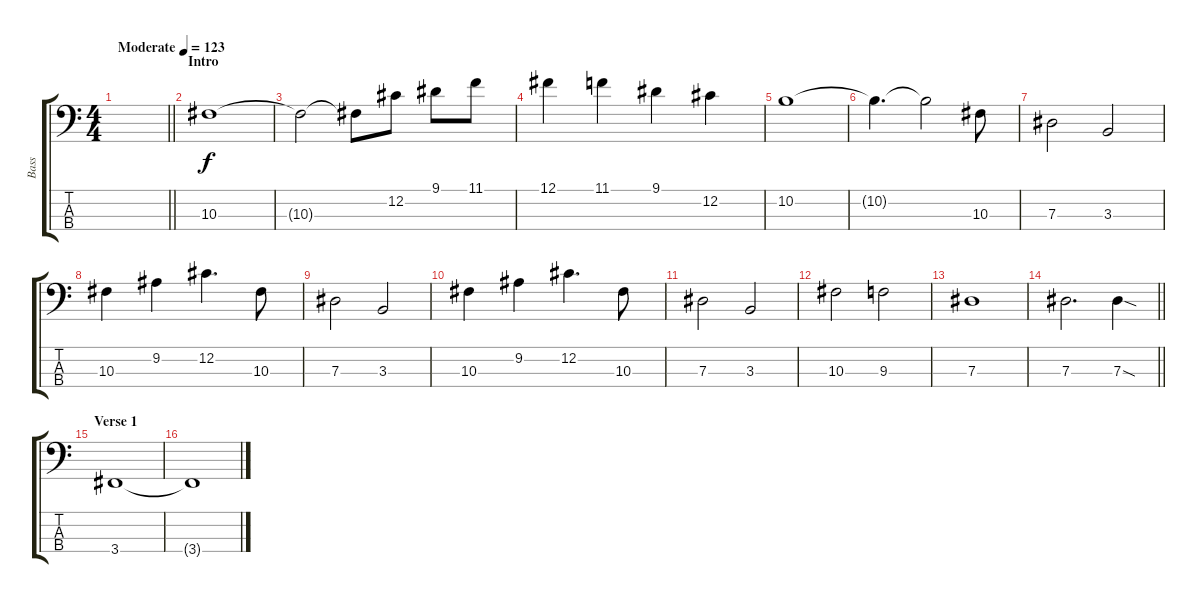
\track ("Bass" "Bass") {instrument electricbasspick}
\staff {score tabs}
\tuning (Gb2 Db2 Ab1 Eb1) {hide}
\ts (4 4)
\tempo (123 "Moderate")
\clef f4
\barLineRight lightlight
\ks c
|
\section ("" "Intro")
10.3.1 |
10.3{t}.2 10.3{t}.8 12.2.8 9.1.8 11.1.8 |
12.1.4 11.1.4 9.1.4 12.2.4 |
10.2.1 |
10.2{t}.4{d} 10.2{t}.2 10.3.8 |
7.3.2 3.3.2 |
10.3.4 9.2.4 12.2.4{d} 10.3.8 |
7.3.2 3.3.2 |
10.3.4 9.2.4 12.2.4{d} 10.3.8 |
7.3.2 3.3.2 |
10.3.2 9.3.2 |
7.3.1 |
\barLineRight lightlight
7.3.2{d} 7.3{sod}.4 |
\section ("" "Verse 1")
3.4.1 |
3.4{t}.1
